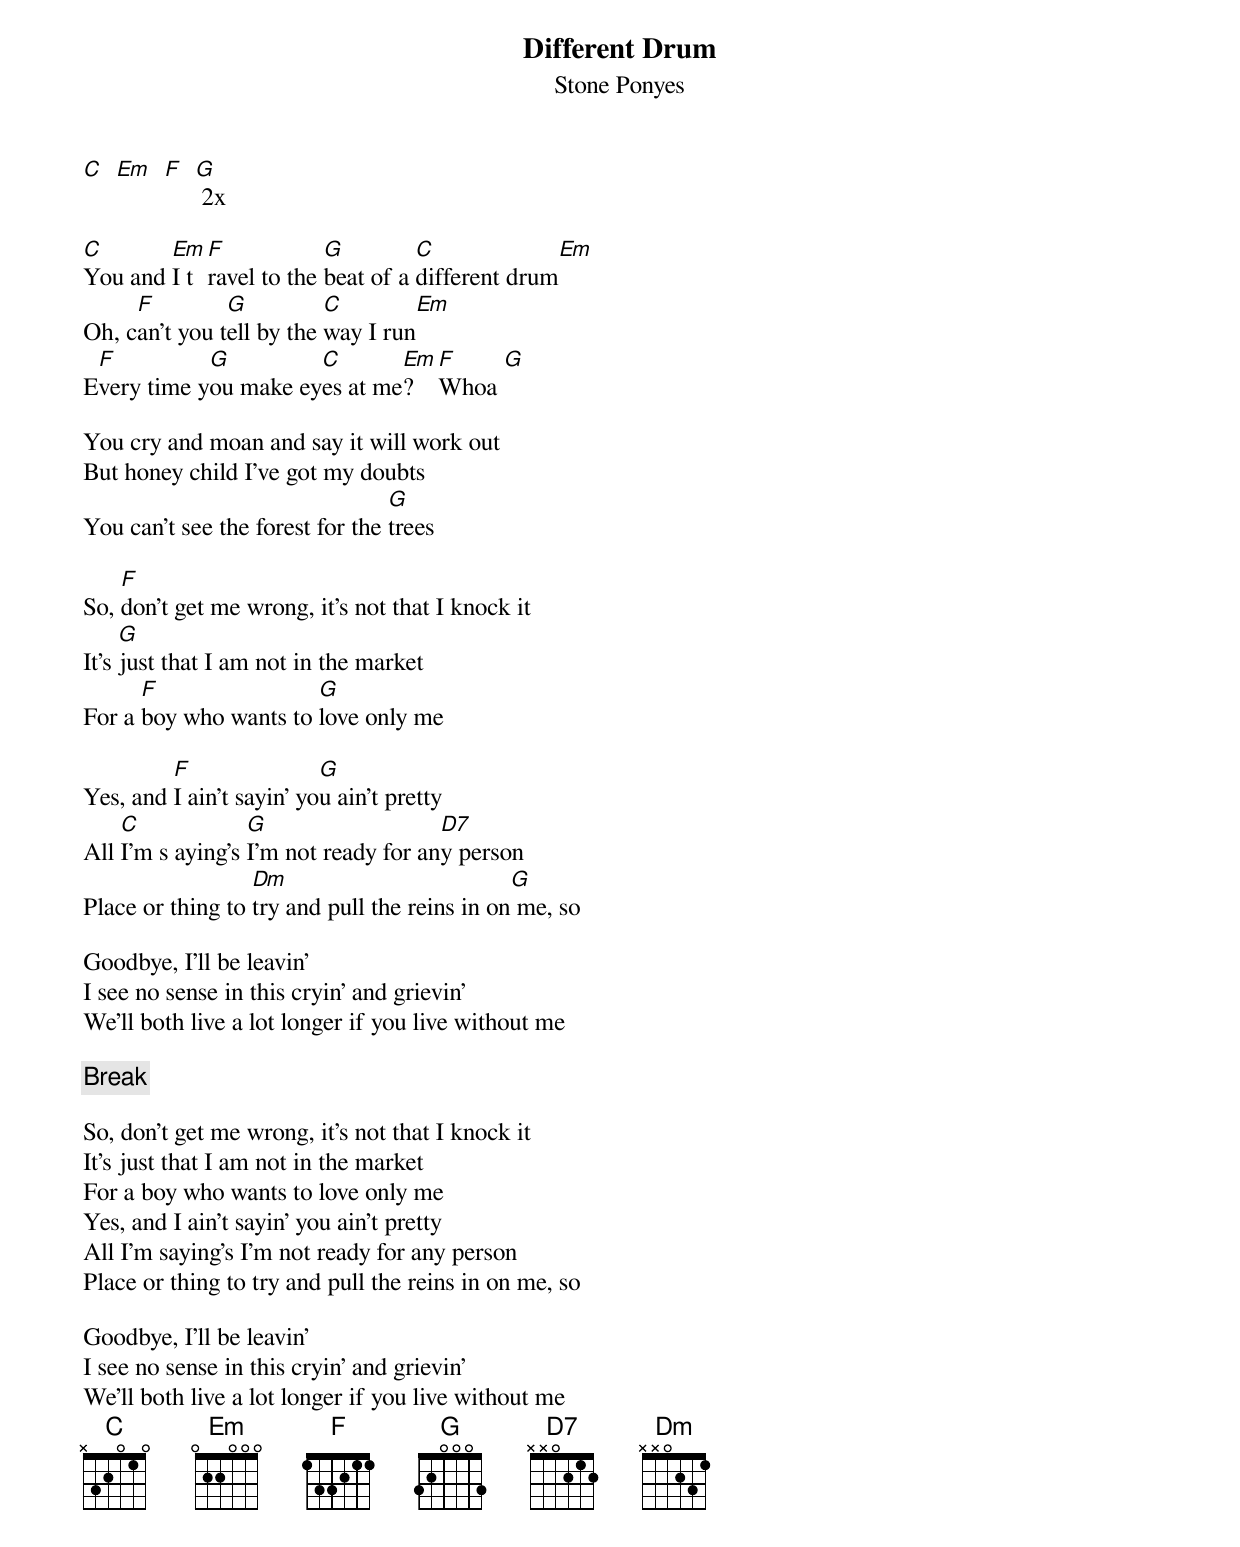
{title:Different Drum}
{subtitle:Stone Ponyes}
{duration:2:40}
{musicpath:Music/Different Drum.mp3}
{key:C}

[C]  [Em]  [F]  [G] 2x

[C]You and [Em]I t[F]ravel to the [G]beat of a [C]different drum[Em]
Oh, c[F]an't you t[G]ell by the [C]way I run[Em]
E[F]very time y[G]ou make ey[C]es at me[Em]? [F]Whoa [G]

You cry and moan and say it will work out
But honey child I've got my doubts
You can't see the forest for the [G]trees

So, [F]don't get me wrong, it's not that I knock it
It's [G]just that I am not in the market
For a [F]boy who wants to [G]love only me

Yes, and [F]I ain't sayin' yo[G]u ain't pretty
All [C]I'm s aying's [G]I'm not ready for an[D7]y person
Place or thing to [Dm]try and pull the reins in on[G] me, so

Goodbye, I'll be leavin'
I see no sense in this cryin' and grievin'
We'll both live a lot longer if you live without me

{c:Break}

So, don't get me wrong, it's not that I knock it
It's just that I am not in the market
For a boy who wants to love only me
Yes, and I ain't sayin' you ain't pretty
All I'm saying's I'm not ready for any person
Place or thing to try and pull the reins in on me, so

Goodbye, I'll be leavin'
I see no sense in this cryin' and grievin'
We'll both live a lot longer if you live without me
